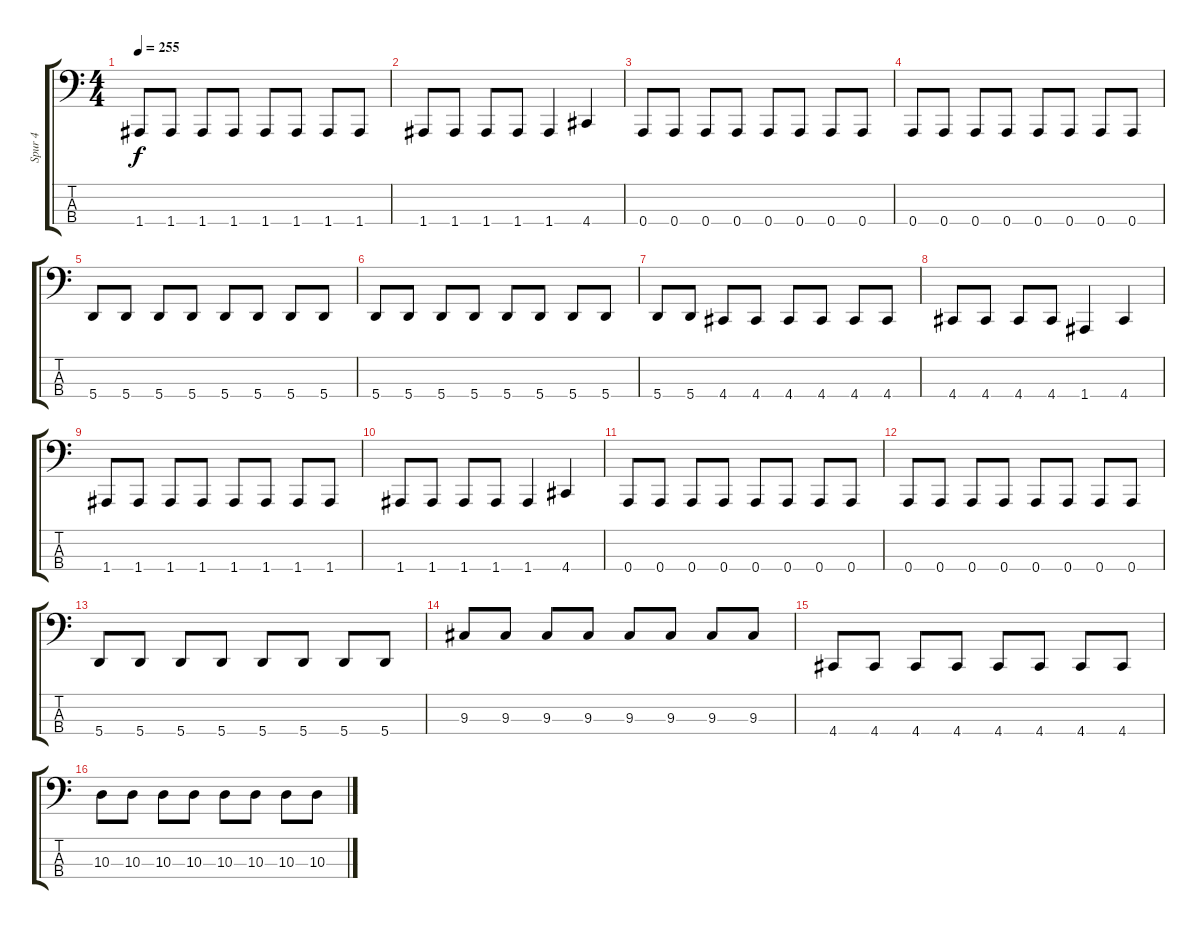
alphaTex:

\track ("Spur 4" "Spur 4") {instrument electricbasspick}
\staff {score tabs}
\tuning (D2 A1 E1 A0) {hide}
\ts (4 4)
\tempo 255
\clef f4
\ks c
1.4.8{dy f} 1.4.8 1.4.8 1.4.8 1.4.8 1.4.8 1.4.8 1.4.8 |
1.4.8 1.4.8 1.4.8 1.4.8 1.4.4 4.4.4 |
0.4.8 0.4.8 0.4.8 0.4.8 0.4.8 0.4.8 0.4.8 0.4.8 |
0.4.8 0.4.8 0.4.8 0.4.8 0.4.8 0.4.8 0.4.8 0.4.8 |
5.4.8 5.4.8 5.4.8 5.4.8 5.4.8 5.4.8 5.4.8 5.4.8 |
5.4.8 5.4.8 5.4.8 5.4.8 5.4.8 5.4.8 5.4.8 5.4.8 |
5.4.8 5.4.8 4.4.8 4.4.8 4.4.8 4.4.8 4.4.8 4.4.8 |
4.4.8 4.4.8 4.4.8 4.4.8 1.4.4 4.4.4 |
1.4.8 1.4.8 1.4.8 1.4.8 1.4.8 1.4.8 1.4.8 1.4.8 |
1.4.8 1.4.8 1.4.8 1.4.8 1.4.4 4.4.4 |
0.4.8 0.4.8 0.4.8 0.4.8 0.4.8 0.4.8 0.4.8 0.4.8 |
0.4.8 0.4.8 0.4.8 0.4.8 0.4.8 0.4.8 0.4.8 0.4.8 |
5.4.8 5.4.8 5.4.8 5.4.8 5.4.8 5.4.8 5.4.8 5.4.8 |
9.3.8 9.3.8 9.3.8 9.3.8 9.3.8 9.3.8 9.3.8 9.3.8 |
4.4.8 4.4.8 4.4.8 4.4.8 4.4.8 4.4.8 4.4.8 4.4.8 |
10.3.8 10.3.8 10.3.8 10.3.8 10.3.8 10.3.8 10.3.8 10.3.8
